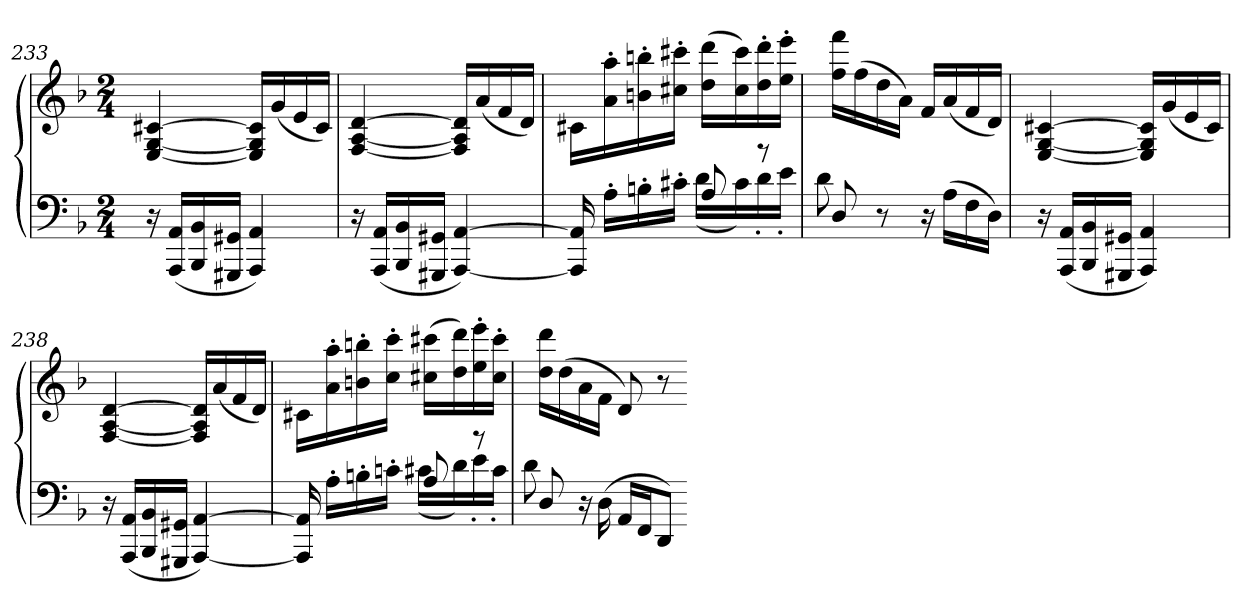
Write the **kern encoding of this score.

**kern	**kern
*part1	*part1
*staff2	*staff1
*clefF4	*clefG2
*k[b-]	*k[b-]
*d:	*d:
*M2/4	*M2/4
=233	=233
16r	[4E [4G [4c#X
(16AAA 16AALL	.
16BBB- 16BB-	.
16GGG#X 16GG#XJJ	.
4AAA 4AA)	16E] 16G] 16c#]LL
.	(16g
.	16e
.	16c#JJ)
=234	=234
16r	[4F [4A [4d
(16AAA 16AALL	.
16BBB- 16BB-	.
16GGG#X 16GG#XJJ	.
[4AAA [4AA)	16F] 16A] 16d]LL
.	(16a
.	16f
.	16dJJ)
=235	=235
*^	*
16AAA] 16AA]	4ryy	16c#XLL
16A'LL	.	16a' 16aa'
16Bn'	.	16bn' 16bbn'
16c#X'JJ	.	16cc#X' 16ccc#X'JJ
8A	(16dLL	(16dd 16dddLL
.	16c#)	16cc# 16ccc#)
8r	16d'	16dd' 16ddd'
.	16e'JJ	16ee' 16eee'JJ
=236	=236	=236
8D	8d	16ff 16fffLL
.	.	(16ff
8r	4.ryy	16dd
.	.	16aJJ)
16r	.	16fLL
(16ALL	.	(16a
16F	.	16f
16DJJ)	.	16dJJ)
*v	*v	*
=237	=237
16r	[4E [4G [4c#X
(16AAA 16AALL	.
16BBB- 16BB-	.
16GGG#X 16GG#XJJ	.
4AAA 4AA)	16E] 16G] 16c#]LL
.	(16g
.	16e
.	16c#JJ)
=238	=238
16r	[4F [4A [4d
(16AAA 16AALL	.
16BBB- 16BB-	.
16GGG#X 16GG#XJJ	.
[4AAA [4AA)	16F] 16A] 16d]LL
.	(16a
.	16f
.	16dJJ)
=239	=239
*^	*
16AAA] 16AA]	4ryy	16c#XLL
16A'LL	.	16a' 16aa'
16Bn'	.	16bn' 16bbn'
16cn'JJ	.	16cc' 16ccc'JJ
8A	(16c#XLL	(16cc#X 16ccc#XLL
.	16d)	16dd 16ddd)
8r	16e'	16ee' 16eee'
.	16c#'JJ	16cc#' 16ccc#'JJ
=240	=240	=240
8D	8d	16dd 16dddLL
.	.	(16dd
16r	4.ryy	16a
(16D	.	16fJJ
16AALL	.	8d)
16FFJ	.	.
8DDJ)	.	8r
*v	*v	*
=-	=-
*-	*-
